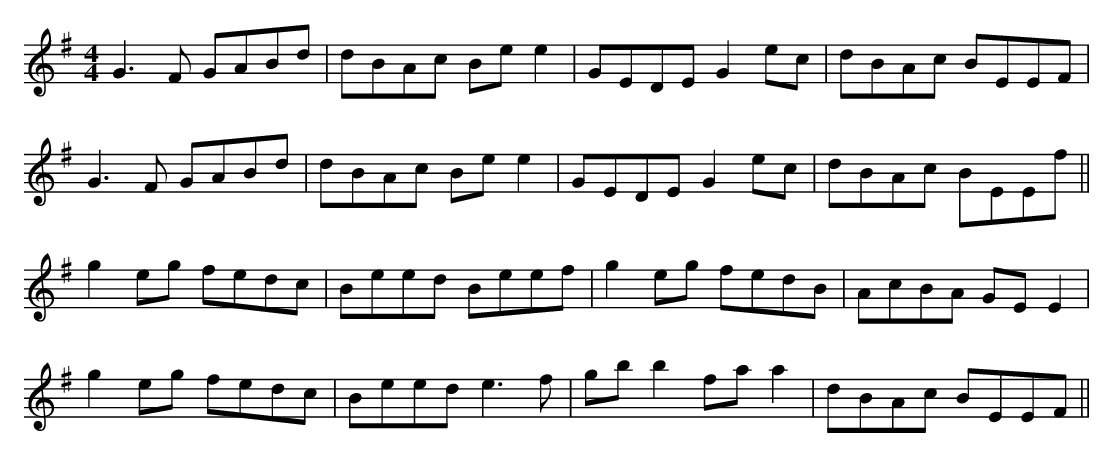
X:1
M:4/4
K:G
G3F GABd|dBAc Be e2|GEDE G2 ec|dBAc BEEF|
G3F GABd|dBAc Be e2|GEDE G2 ec|dBAc BEEf||
g2 eg fedc|Beed Beef|g2 eg fedB|AcBA GE E2|
g2 eg fedc|Beed e3f|gb b2 fa a2|dBAc BEEF||
